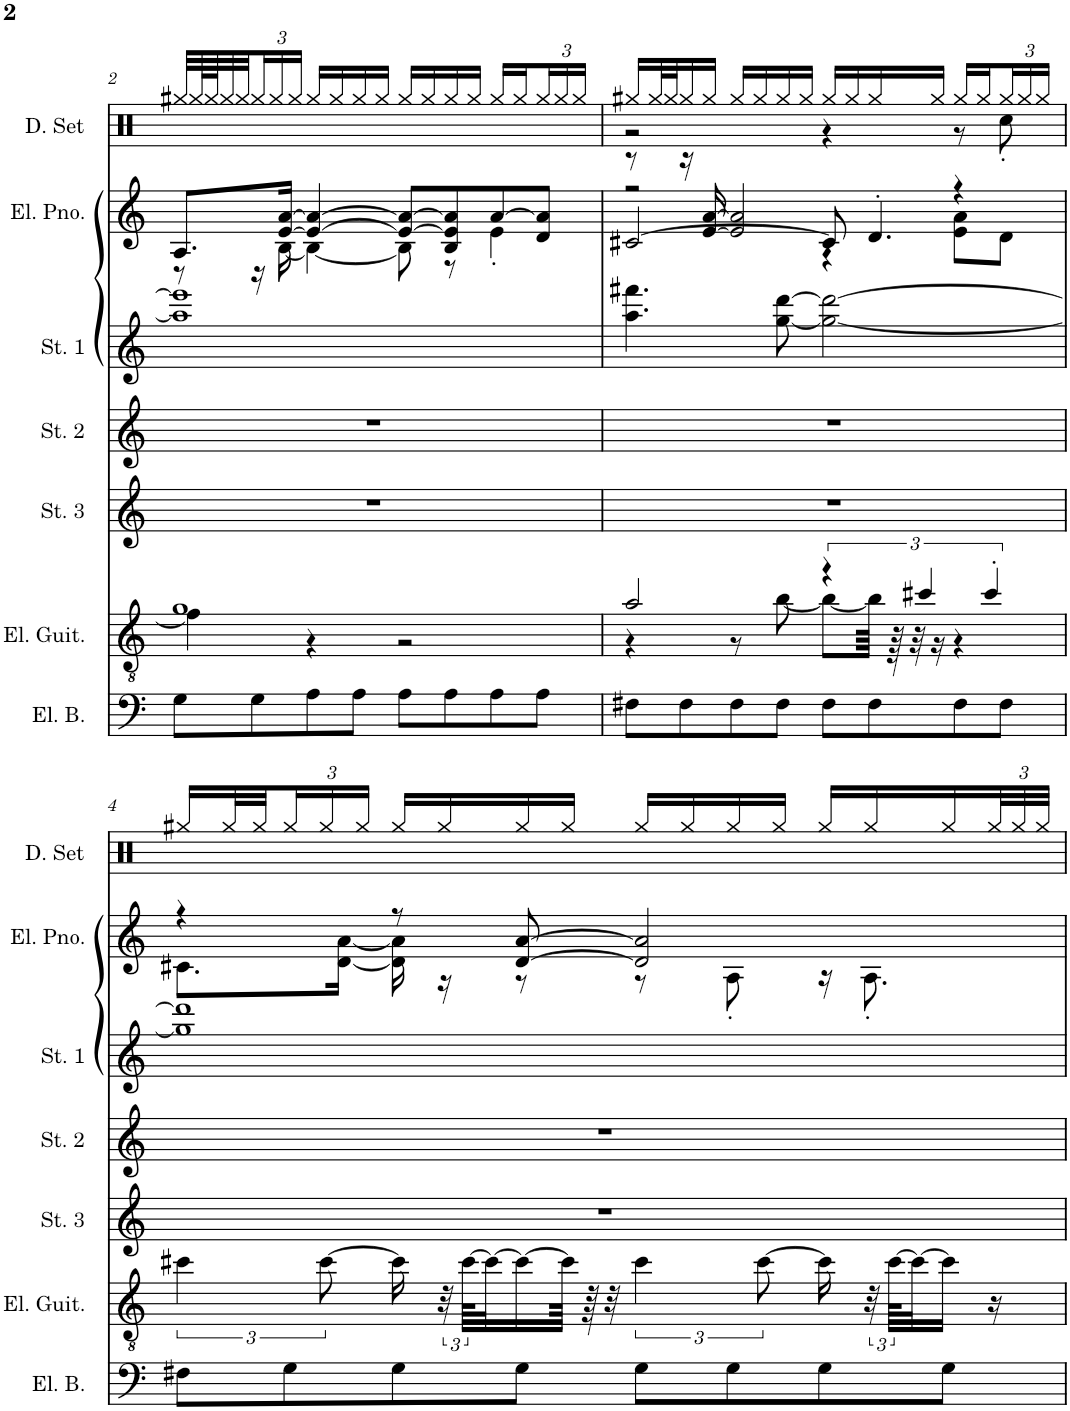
**kern	**kern	**kern	**kern	**kern	**kern	**kern
*part7	*part6	*part5	*part4	*part3	*part2	*part1
*staff7	*staff6	*staff5	*staff4	*staff3	*staff2	*staff1
*I"5-str. Electric Bass	*I"Electric Guitar	*I"Strings 3	*I"Strings 2	*I"Strings 1	*I"Electric Piano	*I"Drumset
*I'El. B.	*I'El. Guit.	*I'St. 3	*I'St. 2	*I'St. 1	*I'El. Pno.	*I'D. Set
!!LO:PB:g=z
*clefF4	*clefGv2	*clefG2	*clefG2	*clefG2	*clefG2	*clefX
*Trd7c12	*	*	*	*	*	*
*k[]	*k[]	*k[]	*k[]	*k[]	*k[]	*k[]
*M4/4	*M4/4	*M4/4	*M4/4	*M4/4	*M4/4	*M4/4
=2	=2	=2	=2	=2	=2	=2
*	*^	*	*	*	*^	*
8G\L	1g	4f#\]	1r	1r	1aa] 1eee]	8.A/L	8r	32Rgg/LLL
.	.	.	.	.	.	.	.	64Rgg/L
.	.	.	.	.	.	.	.	64Rgg/J
.	.	.	.	.	.	.	.	32Rgg/
.	.	.	.	.	.	.	.	32Rgg/J
*	*	*	*	*	*	*	*	*Xbrackettup
8G\	.	.	.	.	.	.	16r	24Rgg/
.	.	.	.	.	.	.	.	24Rgg/
.	.	.	.	.	.	[16e/ [16a/Jk	[16B\	.
.	.	.	.	.	.	.	.	24Rgg/JJ
8A\	.	4r	.	.	.	4e/_ 4a/_	4B\_	16Rgg/LL
.	.	.	.	.	.	.	.	16Rgg/
8A\J	.	.	.	.	.	.	.	16Rgg/
.	.	.	.	.	.	.	.	16Rgg/JJ
8A\L	.	2r	.	.	.	8e/_ 8a/_L	8B\]	16Rgg/LL
.	.	.	.	.	.	.	.	16Rgg/
8A\	.	.	.	.	.	8B/ 8e/] 8a/]	8r	16Rgg/
.	.	.	.	.	.	.	.	16Rgg/JJ
8A\	.	.	.	.	.	[8a/	4e'\	16Rgg/LL
.	.	.	.	.	.	.	.	16Rgg/
8A\J	.	.	.	.	.	8d/ 8a/]J	.	24Rgg/
.	.	.	.	.	.	.	.	24Rgg/
.	.	.	.	.	.	.	.	24Rgg/JJ
=3	=3	=3	=3	=3	=3	=3	=3	=3
*	*	*	*	*	*	*	*^	*^
8F#X\L	2a/	4r	1r	1r	4.aa\ 4.fff#X\	8r	2r	[2c#X/	16Rgg/LL	2r
.	.	.	.	.	.	.	.	.	32Rgg/L	.
.	.	.	.	.	.	.	.	.	32Rgg/J	.
8F#\	.	.	.	.	.	16r	.	.	16Rgg/	.
.	.	.	.	.	.	[16e/ [16a/	.	.	16Rgg/JJ	.
8F#\	.	8r	.	.	.	2e/] 2a/]	.	.	16Rgg/LL	.
.	.	.	.	.	.	.	.	.	16Rgg/	.
8F#\J	.	[8b\	.	.	[8gg\ [8ddd\	.	.	.	16Rgg/	.
.	.	.	.	.	.	.	.	.	16Rgg/JJ	.
8F#\L	6r	8b\L_	.	.	2gg\_ 2ddd\_	.	4r	8c#/]	16Rgg/LL	4r
.	.	.	.	.	.	.	.	.	16Rgg/	.
8F#\	.	64b\Jkkk]	.	.	.	.	.	4.d'/	16Rgg/	.
.	.	64r	.	.	.	.	.	.	.	.
.	.	32r	.	.	.	.	.	.	.	.
.	6cc#X/	.	.	.	.	.	.	.	.	.
.	.	16r	.	.	.	.	.	.	16Rgg/JJ	.
8F#\	.	4r	.	.	.	4r	8e\ 8a\L	.	16Rgg/LL	8r
.	.	.	.	.	.	.	.	.	16Rgg/	.
.	6cc#'/	.	.	.	.	.	.	.	.	.
8F#\J	.	.	.	.	.	.	8d\J	.	24Rgg/	8Rcc'\
.	.	.	.	.	.	.	.	.	24Rgg/	.
.	.	.	.	.	.	.	.	.	24Rgg/JJ	.
*	*	*	*	*	*	*	*v	*v	*	*
*	*v	*v	*	*	*	*	*	*v	*v
!!LO:LB:g=z
=4	=4	=4	=4	=4	=4	=4	=4
8F#X\L	6cc#X\	1r	1r	1gg] 1ddd]	4r	8.c#X\L	16Rgg/LL
.	.	.	.	.	.	.	32Rgg/L
.	.	.	.	.	.	.	32Rgg/J
8G\	.	.	.	.	.	.	24Rgg/
.	[12cc#\	.	.	.	.	.	24Rgg/
.	.	.	.	.	.	[16d\ [16a\Jk	.
.	.	.	.	.	.	.	24Rgg/JJ
8G\	16cc#\]	.	.	.	8r	16d\] 16a\]	16Rgg/LL
.	48r	.	.	.	.	16r	16Rgg/
.	[96cc#\KLLL	.	.	.	.	.	.
.	32cc#\J_	.	.	.	.	.	.
8G\J	16cc#\_	.	.	.	[8d/ [8a/	8r	16Rgg/
.	64cc#\JJkk]	.	.	.	.	.	16Rgg/JJ
.	64r	.	.	.	.	.	.
.	32r	.	.	.	.	.	.
8G\L	6cc#\	.	.	.	2d/] 2a/]	8r	16Rgg/LL
.	.	.	.	.	.	.	16Rgg/
8G\	.	.	.	.	.	8A'\	16Rgg/
.	[12cc#\	.	.	.	.	.	.
.	.	.	.	.	.	.	16Rgg/JJ
8G\	16cc#\]	.	.	.	.	16r	16Rgg/LL
.	48r	.	.	.	.	8.A'\	16Rgg/
.	[96cc#\KLLL	.	.	.	.	.	.
.	32cc#\J_	.	.	.	.	.	.
8G\J	16cc#\JJ]	.	.	.	.	.	16Rgg/
.	16r	.	.	.	.	.	48Rgg/L
.	.	.	.	.	.	.	48Rgg/
.	.	.	.	.	.	.	48Rgg/JJJ
*	*	*	*	*	*v	*v	*
=	=	=	=	=	=	=
*-	*-	*-	*-	*-	*-	*-
